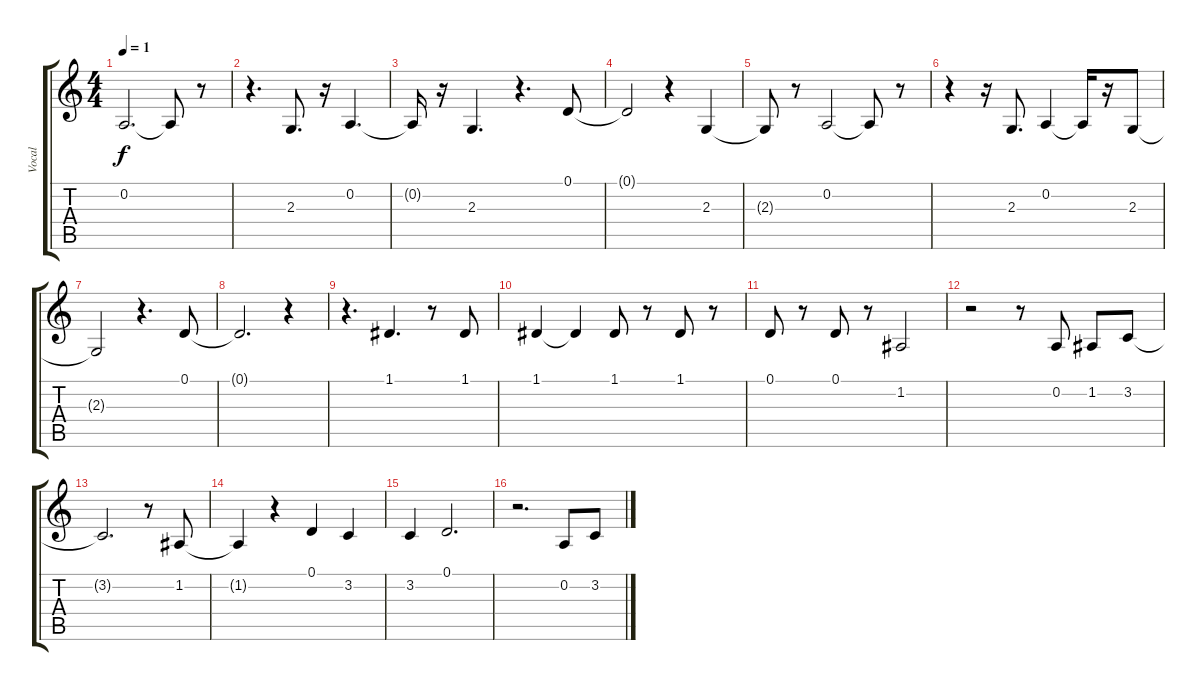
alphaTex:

\track ("Vocal" "Vocal") {instrument lead6voice}
\staff {score tabs}
\tuning (D4 A3 F3 C3 G2 C2) {hide}
\ts (4 4)
\tempo 1
\clef g2
\ks c
0.2.2{d dy f} 0.2{t}.8 r.8 |
r.4{d} 2.3.8{d} r.16 0.2.4{d} |
0.2{t}.16 r.16 2.3.4{d} r.4{d} 0.1.8 |
0.1{t}.2 r.4 2.3.4 |
2.3{t}.8 r.8 0.2.2 0.2{t}.8 r.8 |
r.4 r.16 2.3.8{d} 0.2.4 0.2{t}.16 r.16 2.3.8 |
2.3{t}.2 r.4{d} 0.1.8 |
0.1{t}.2{d} r.4 |
r.4{d} 1.1.4{d} r.8 1.1.8 |
1.1.4 1.1{t}.4 1.1.8 r.8 1.1.8 r.8 |
0.1.8 r.8 0.1.8 r.8 1.2.2 |
r.2 r.8 0.2.8 1.2.8 3.2.8 |
3.2{t}.2{d} r.8 1.2.8 |
1.2{t}.4 r.4 0.1.4 3.2.4 |
3.2.4 0.1.2{d} |
r.2{d} 0.2.8 3.2.8
